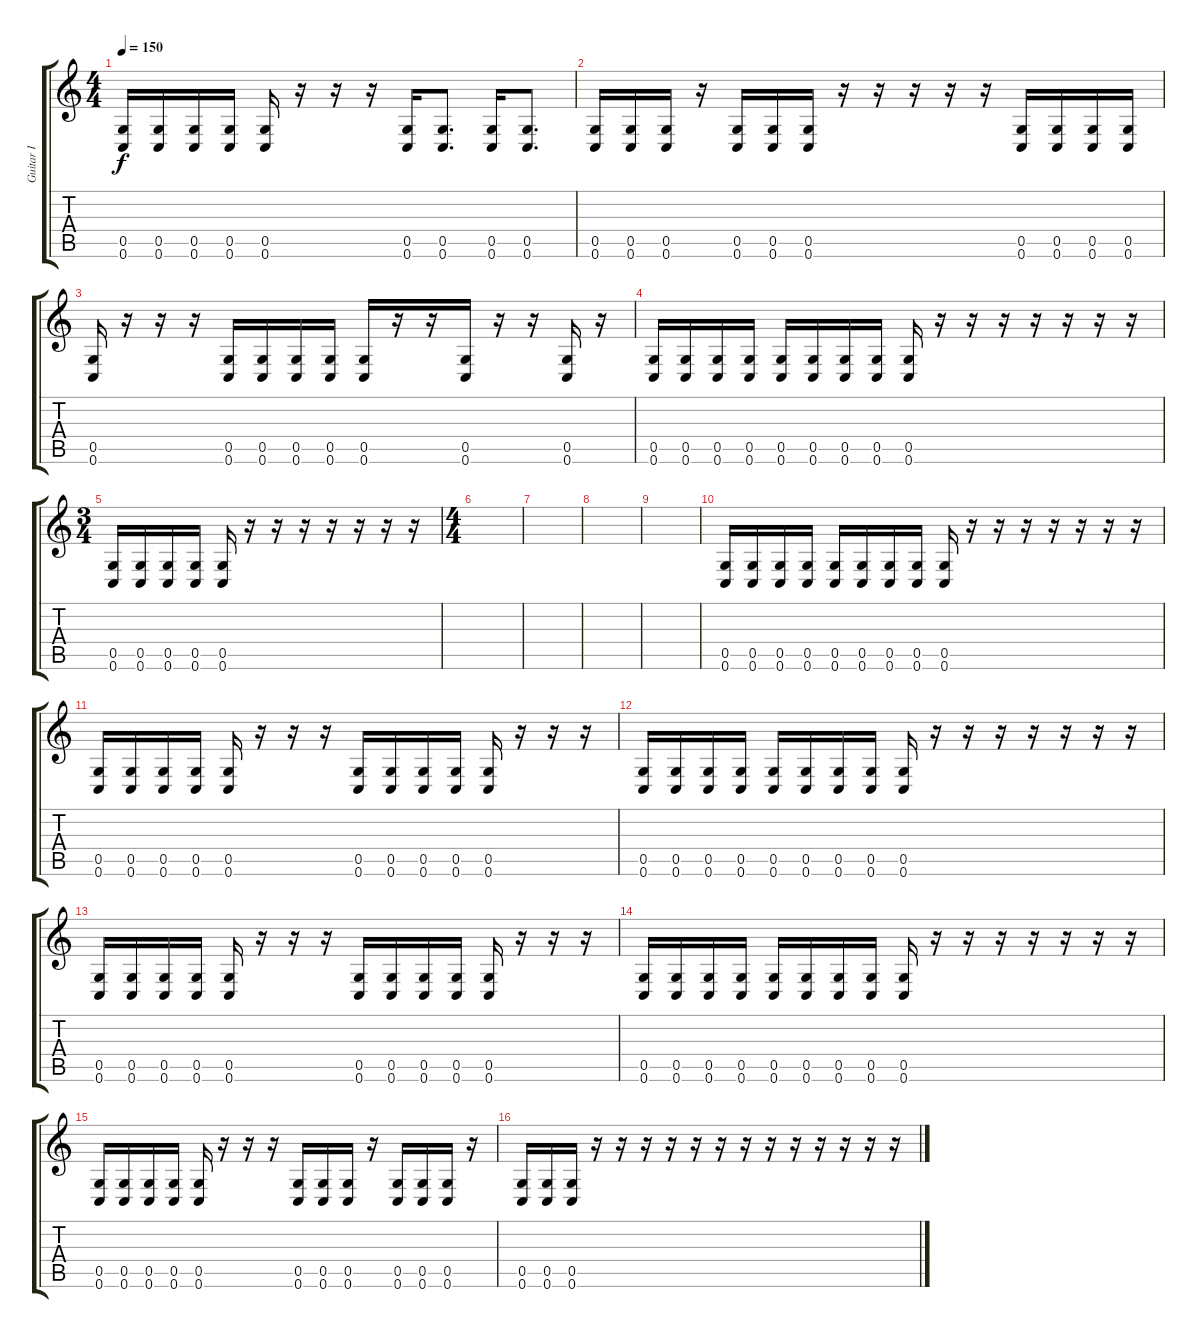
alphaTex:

\track ("Guitar I" "Guitar I") {instrument distortionguitar}
\staff {score tabs}
\tuning (D4 A3 F3 C3 G2 C2) {hide}
\ts (4 4)
\tempo 150
\clef g2
\ks c
(0.5 0.6).16{dy f} (0.5 0.6).16 (0.5 0.6).16 (0.5 0.6).16 (0.5 0.6).16 r.16 r.16 r.16 (0.5 0.6).16 (0.5 0.6).8{d} (0.5 0.6).16 (0.5 0.6).8{d} |
(0.5 0.6).16 (0.5 0.6).16 (0.5 0.6).16 r.16 (0.5 0.6).16 (0.5 0.6).16 (0.5 0.6).16 r.16 r.16 r.16 r.16 r.16 (0.5 0.6).16 (0.5 0.6).16 (0.5 0.6).16 (0.5 0.6).16 |
(0.5 0.6).16 r.16 r.16 r.16 (0.5 0.6).16 (0.5 0.6).16 (0.5 0.6).16 (0.5 0.6).16 (0.5 0.6).16 r.16 r.16 (0.5 0.6).16 r.16 r.16 (0.5 0.6).16 r.16 |
(0.5 0.6).16 (0.5 0.6).16 (0.5 0.6).16 (0.5 0.6).16 (0.5 0.6).16 (0.5 0.6).16 (0.5 0.6).16 (0.5 0.6).16 (0.5 0.6).16 r.16 r.16 r.16 r.16 r.16 r.16 r.16 |
\ts (3 4)
(0.5 0.6).16 (0.5 0.6).16 (0.5 0.6).16 (0.5 0.6).16 (0.5 0.6).16 r.16 r.16 r.16 r.16 r.16 r.16 r.16 |
\ts (4 4)
|
|
|
|
(0.5 0.6).16 (0.5 0.6).16 (0.5 0.6).16 (0.5 0.6).16 (0.5 0.6).16 (0.5 0.6).16 (0.5 0.6).16 (0.5 0.6).16 (0.5 0.6).16 r.16 r.16 r.16 r.16 r.16 r.16 r.16 |
(0.5 0.6).16 (0.5 0.6).16 (0.5 0.6).16 (0.5 0.6).16 (0.5 0.6).16 r.16 r.16 r.16 (0.5 0.6).16 (0.5 0.6).16 (0.5 0.6).16 (0.5 0.6).16 (0.5 0.6).16 r.16 r.16 r.16 |
(0.5 0.6).16 (0.5 0.6).16 (0.5 0.6).16 (0.5 0.6).16 (0.5 0.6).16 (0.5 0.6).16 (0.5 0.6).16 (0.5 0.6).16 (0.5 0.6).16 r.16 r.16 r.16 r.16 r.16 r.16 r.16 |
(0.5 0.6).16 (0.5 0.6).16 (0.5 0.6).16 (0.5 0.6).16 (0.5 0.6).16 r.16 r.16 r.16 (0.5 0.6).16 (0.5 0.6).16 (0.5 0.6).16 (0.5 0.6).16 (0.5 0.6).16 r.16 r.16 r.16 |
(0.5 0.6).16 (0.5 0.6).16 (0.5 0.6).16 (0.5 0.6).16 (0.5 0.6).16 (0.5 0.6).16 (0.5 0.6).16 (0.5 0.6).16 (0.5 0.6).16 r.16 r.16 r.16 r.16 r.16 r.16 r.16 |
(0.5 0.6).16 (0.5 0.6).16 (0.5 0.6).16 (0.5 0.6).16 (0.5 0.6).16 r.16 r.16 r.16 (0.5 0.6).16 (0.5 0.6).16 (0.5 0.6).16 r.16 (0.5 0.6).16 (0.5 0.6).16 (0.5 0.6).16 r.16 |
(0.5 0.6).16 (0.5 0.6).16 (0.5 0.6).16 r.16 r.16 r.16 r.16 r.16 r.16 r.16 r.16 r.16 r.16 r.16 r.16 r.16
